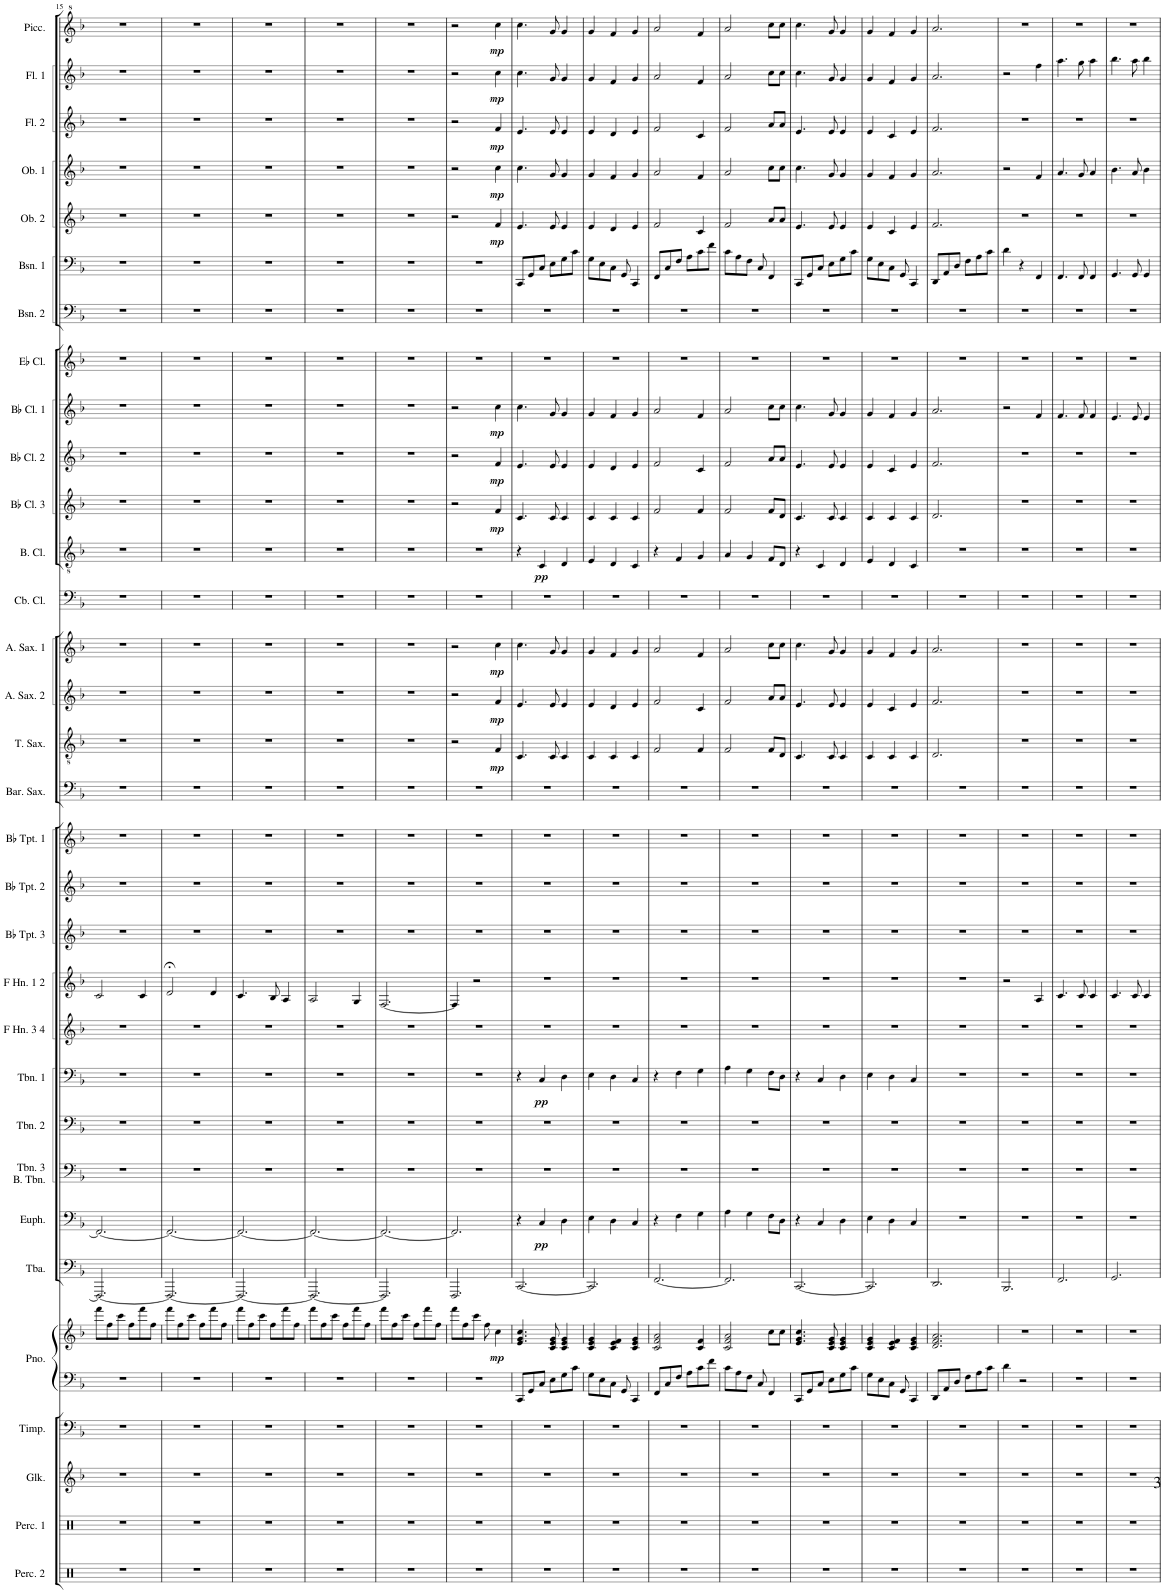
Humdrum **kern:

**kern	**kern	**kern	**kern	**kern	**kern	**dynam	**kern	**kern	**dynam	**kern	**kern	**kern	**dynam	**kern	**kern	**kern	**kern	**kern	**kern	**kern	**dynam	**kern	**dynam	**kern	**dynam	**kern	**kern	**dynam	**kern	**dynam	**kern	**dynam	**kern	**dynam	**kern	**kern	**kern	**kern	**dynam	**kern	**dynam	**kern	**dynam	**kern	**dynam	**kern	**dynam
*part32	*part31	*part30	*part29	*part28	*part28	*part28	*part27	*part26	*part26	*part25	*part24	*part23	*part23	*part22	*part21	*part20	*part19	*part18	*part17	*part16	*part16	*part15	*part15	*part14	*part14	*part13	*part12	*part12	*part11	*part11	*part10	*part10	*part9	*part9	*part8	*part7	*part6	*part5	*part5	*part4	*part4	*part3	*part3	*part2	*part2	*part1	*part1
*staff33	*staff32	*staff31	*staff30	*staff29	*staff28	*staff28/29	*staff27	*staff26	*staff26	*staff25	*staff24	*staff23	*staff23	*staff22	*staff21	*staff20	*staff19	*staff18	*staff17	*staff16	*staff16	*staff15	*staff15	*staff14	*staff14	*staff13	*staff12	*staff12	*staff11	*staff11	*staff10	*staff10	*staff9	*staff9	*staff8	*staff7	*staff6	*staff5	*staff5	*staff4	*staff4	*staff3	*staff3	*staff2	*staff2	*staff1	*staff1
*I"Percussion 2	*I"Percussion 1	*I"Glockenspiel	*I"Timpani	*I"Grand Piano	*	*	*I"Tuba	*I"Euphonium	*	*I"Trombone 3 &amp; Bass Trombone	*I"Trombone 2	*I"Trombone 1	*	*I"F Horn 3 &amp; 4	*I"F Horn 1 &amp; 2	*I"Bb Trumpet 3	*I"Bb Trumpet 2	*I"Bb Trumpet 1	*I"Baritone Saxophone	*I"Tenor Saxophone	*	*I"Alto Saxophone 2	*	*I"Alto Saxophone 1	*	*I"Contrabass Clarinet	*I"Bass Clarinet	*	*I"Bb Clarinet 3	*	*I"Bb Clarinet 2	*	*I"Bb Clarinet 1	*	*I"Eb Clarinet	*I"Bassoon 2	*I"Bassoon 1	*I"Oboe 2	*	*I"Oboe 1	*	*I"Flute 2	*	*I"Flute 1	*	*I"Piccolo	*
*I'Perc. 2	*I'Perc. 1	*I'Glk.	*I'Timp.	*I'Pno.	*	*	*I'Tba.	*I'Euph.	*	*I'Tbn. 3 B. Tbn.	*I'Tbn. 2	*I'Tbn. 1	*	*I'F Hn. 3 4	*I'F Hn. 1 2	*I'Bb Tpt. 3	*I'Bb Tpt. 2	*I'Bb Tpt. 1	*I'Bar. Sax.	*I'T. Sax.	*	*I'A. Sax. 2	*	*I'A. Sax. 1	*	*I'Cb. Cl.	*I'B. Cl.	*	*I'Bb Cl. 3	*	*I'Bb Cl. 2	*	*I'Bb Cl. 1	*	*I'Eb Cl.	*I'Bsn. 2	*I'Bsn. 1	*I'Ob. 2	*	*I'Ob. 1	*	*I'Fl. 2	*	*I'Fl. 1	*	*I'Picc.	*
!!LO:PB:g=z
*clefX	*clefX	*clefG2	*clefF4	*clefF4	*clefG2	*	*clefF4	*clefF4	*	*clefF4	*clefF4	*clefF4	*	*clefG2	*clefG2	*clefG2	*clefG2	*clefG2	*clefF4	*clefGv2	*	*clefG2	*	*clefG2	*	*clefF4	*clefGv2	*	*clefG2	*	*clefG2	*	*clefG2	*	*clefG2	*clefF4	*clefF4	*clefG2	*	*clefG2	*	*clefG2	*	*clefG2	*	*clefG^2	*
*	*	*	*	*	*	*	*	*	*	*	*	*	*	*ITrd4c7	*ITrd4c7	*ITrd1c2	*ITrd1c2	*ITrd1c2	*ITrd12c21	*ITrd8c14	*	*ITrd5c9	*	*ITrd5c9	*	*ITrd1c2	*ITrd8c14	*	*ITrd1c2	*	*ITrd1c2	*	*ITrd1c2	*	*ITrd1c2	*	*	*	*	*	*	*	*	*	*	*ITrd-7c-12	*
*k[]	*k[]	*k[b-]	*k[b-]	*k[b-]	*k[b-]	*	*k[b-]	*k[b-]	*	*k[b-]	*k[b-]	*k[b-]	*	*k[b-]	*k[b-]	*k[b-]	*k[b-]	*k[b-]	*k[b-]	*k[b-]	*	*k[b-]	*	*k[b-]	*	*k[b-]	*k[b-]	*	*k[b-]	*	*k[b-]	*	*k[b-]	*	*k[b-]	*k[b-]	*k[b-]	*k[b-]	*	*k[b-]	*	*k[b-]	*	*k[b-]	*	*k[b-]	*
*M6/8	*M6/8	*M6/8	*M6/8	*M6/8	*M6/8	*	*M6/8	*M6/8	*	*M6/8	*M6/8	*M6/8	*	*M6/8	*M6/8	*M6/8	*M6/8	*M6/8	*M6/8	*M6/8	*	*M6/8	*	*M6/8	*	*M6/8	*M6/8	*	*M6/8	*	*M6/8	*	*M6/8	*	*M6/8	*M6/8	*M6/8	*M6/8	*	*M6/8	*	*M6/8	*	*M6/8	*	*M6/8	*
=15	=15	=15	=15	=15	=15	=15	=15	=15	=15	=15	=15	=15	=15	=15	=15	=15	=15	=15	=15	=15	=15	=15	=15	=15	=15	=15	=15	=15	=15	=15	=15	=15	=15	=15	=15	=15	=15	=15	=15	=15	=15	=15	=15	=15	=15	=15	=15
2.r	2.r	2.r	2.r	2.r	8fff\L	.	2.FFF/_	2.FF/_	.	2.r	2.r	2.r	.	2.r	2c/	2.r	2.r	2.r	2.r	2.r	.	2.r	.	2.r	.	2.r	2.r	.	2.r	.	2.r	.	2.r	.	2.r	2.r	2.r	2.r	.	2.r	.	2.r	.	2.r	.	2.r	.
.	.	.	.	.	8ff\	.	.	.	.	.	.	.	.	.	.	.	.	.	.	.	.	.	.	.	.	.	.	.	.	.	.	.	.	.	.	.	.	.	.	.	.	.	.	.	.	.	.
.	.	.	.	.	8ccc\J	.	.	.	.	.	.	.	.	.	.	.	.	.	.	.	.	.	.	.	.	.	.	.	.	.	.	.	.	.	.	.	.	.	.	.	.	.	.	.	.	.	.
.	.	.	.	.	8ff\L	.	.	.	.	.	.	.	.	.	.	.	.	.	.	.	.	.	.	.	.	.	.	.	.	.	.	.	.	.	.	.	.	.	.	.	.	.	.	.	.	.	.
.	.	.	.	.	8fff\	.	.	.	.	.	.	.	.	.	4c/	.	.	.	.	.	.	.	.	.	.	.	.	.	.	.	.	.	.	.	.	.	.	.	.	.	.	.	.	.	.	.	.
.	.	.	.	.	8ff\J	.	.	.	.	.	.	.	.	.	.	.	.	.	.	.	.	.	.	.	.	.	.	.	.	.	.	.	.	.	.	.	.	.	.	.	.	.	.	.	.	.	.
=16	=16	=16	=16	=16	=16	=16	=16	=16	=16	=16	=16	=16	=16	=16	=16	=16	=16	=16	=16	=16	=16	=16	=16	=16	=16	=16	=16	=16	=16	=16	=16	=16	=16	=16	=16	=16	=16	=16	=16	=16	=16	=16	=16	=16	=16	=16	=16
2.r	2.r	2.r	2.r	2.r	8fff\L	.	2.FFF/_	2.FF/_	.	2.r	2.r	2.r	.	2.r	2d;</	2.r	2.r	2.r	2.r	2.r	.	2.r	.	2.r	.	2.r	2.r	.	2.r	.	2.r	.	2.r	.	2.r	2.r	2.r	2.r	.	2.r	.	2.r	.	2.r	.	2.r	.
.	.	.	.	.	8ff\	.	.	.	.	.	.	.	.	.	.	.	.	.	.	.	.	.	.	.	.	.	.	.	.	.	.	.	.	.	.	.	.	.	.	.	.	.	.	.	.	.	.
.	.	.	.	.	8ccc\J	.	.	.	.	.	.	.	.	.	.	.	.	.	.	.	.	.	.	.	.	.	.	.	.	.	.	.	.	.	.	.	.	.	.	.	.	.	.	.	.	.	.
.	.	.	.	.	8ff\L	.	.	.	.	.	.	.	.	.	.	.	.	.	.	.	.	.	.	.	.	.	.	.	.	.	.	.	.	.	.	.	.	.	.	.	.	.	.	.	.	.	.
.	.	.	.	.	8fff\	.	.	.	.	.	.	.	.	.	4d/	.	.	.	.	.	.	.	.	.	.	.	.	.	.	.	.	.	.	.	.	.	.	.	.	.	.	.	.	.	.	.	.
.	.	.	.	.	8ff\J	.	.	.	.	.	.	.	.	.	.	.	.	.	.	.	.	.	.	.	.	.	.	.	.	.	.	.	.	.	.	.	.	.	.	.	.	.	.	.	.	.	.
=17	=17	=17	=17	=17	=17	=17	=17	=17	=17	=17	=17	=17	=17	=17	=17	=17	=17	=17	=17	=17	=17	=17	=17	=17	=17	=17	=17	=17	=17	=17	=17	=17	=17	=17	=17	=17	=17	=17	=17	=17	=17	=17	=17	=17	=17	=17	=17
2.r	2.r	2.r	2.r	2.r	8fff\L	.	2.FFF/_	2.FF/_	.	2.r	2.r	2.r	.	2.r	4.c/	2.r	2.r	2.r	2.r	2.r	.	2.r	.	2.r	.	2.r	2.r	.	2.r	.	2.r	.	2.r	.	2.r	2.r	2.r	2.r	.	2.r	.	2.r	.	2.r	.	2.r	.
.	.	.	.	.	8ff\	.	.	.	.	.	.	.	.	.	.	.	.	.	.	.	.	.	.	.	.	.	.	.	.	.	.	.	.	.	.	.	.	.	.	.	.	.	.	.	.	.	.
.	.	.	.	.	8ccc\J	.	.	.	.	.	.	.	.	.	.	.	.	.	.	.	.	.	.	.	.	.	.	.	.	.	.	.	.	.	.	.	.	.	.	.	.	.	.	.	.	.	.
.	.	.	.	.	8ff\L	.	.	.	.	.	.	.	.	.	8B-/	.	.	.	.	.	.	.	.	.	.	.	.	.	.	.	.	.	.	.	.	.	.	.	.	.	.	.	.	.	.	.	.
.	.	.	.	.	8fff\	.	.	.	.	.	.	.	.	.	4A/	.	.	.	.	.	.	.	.	.	.	.	.	.	.	.	.	.	.	.	.	.	.	.	.	.	.	.	.	.	.	.	.
.	.	.	.	.	8ff\J	.	.	.	.	.	.	.	.	.	.	.	.	.	.	.	.	.	.	.	.	.	.	.	.	.	.	.	.	.	.	.	.	.	.	.	.	.	.	.	.	.	.
=18	=18	=18	=18	=18	=18	=18	=18	=18	=18	=18	=18	=18	=18	=18	=18	=18	=18	=18	=18	=18	=18	=18	=18	=18	=18	=18	=18	=18	=18	=18	=18	=18	=18	=18	=18	=18	=18	=18	=18	=18	=18	=18	=18	=18	=18	=18	=18
2.r	2.r	2.r	2.r	2.r	8fff\L	.	2.FFF/_	2.FF/_	.	2.r	2.r	2.r	.	2.r	2A/	2.r	2.r	2.r	2.r	2.r	.	2.r	.	2.r	.	2.r	2.r	.	2.r	.	2.r	.	2.r	.	2.r	2.r	2.r	2.r	.	2.r	.	2.r	.	2.r	.	2.r	.
.	.	.	.	.	8ff\	.	.	.	.	.	.	.	.	.	.	.	.	.	.	.	.	.	.	.	.	.	.	.	.	.	.	.	.	.	.	.	.	.	.	.	.	.	.	.	.	.	.
.	.	.	.	.	8ccc\J	.	.	.	.	.	.	.	.	.	.	.	.	.	.	.	.	.	.	.	.	.	.	.	.	.	.	.	.	.	.	.	.	.	.	.	.	.	.	.	.	.	.
.	.	.	.	.	8ff\L	.	.	.	.	.	.	.	.	.	.	.	.	.	.	.	.	.	.	.	.	.	.	.	.	.	.	.	.	.	.	.	.	.	.	.	.	.	.	.	.	.	.
.	.	.	.	.	8fff\	.	.	.	.	.	.	.	.	.	4G/	.	.	.	.	.	.	.	.	.	.	.	.	.	.	.	.	.	.	.	.	.	.	.	.	.	.	.	.	.	.	.	.
.	.	.	.	.	8ff\J	.	.	.	.	.	.	.	.	.	.	.	.	.	.	.	.	.	.	.	.	.	.	.	.	.	.	.	.	.	.	.	.	.	.	.	.	.	.	.	.	.	.
=19	=19	=19	=19	=19	=19	=19	=19	=19	=19	=19	=19	=19	=19	=19	=19	=19	=19	=19	=19	=19	=19	=19	=19	=19	=19	=19	=19	=19	=19	=19	=19	=19	=19	=19	=19	=19	=19	=19	=19	=19	=19	=19	=19	=19	=19	=19	=19
2.r	2.r	2.r	2.r	2.r	8fff\L	.	2.FFF/]	2.FF/_	.	2.r	2.r	2.r	.	2.r	[2.F/	2.r	2.r	2.r	2.r	2.r	.	2.r	.	2.r	.	2.r	2.r	.	2.r	.	2.r	.	2.r	.	2.r	2.r	2.r	2.r	.	2.r	.	2.r	.	2.r	.	2.r	.
.	.	.	.	.	8ff\	.	.	.	.	.	.	.	.	.	.	.	.	.	.	.	.	.	.	.	.	.	.	.	.	.	.	.	.	.	.	.	.	.	.	.	.	.	.	.	.	.	.
.	.	.	.	.	8ccc\J	.	.	.	.	.	.	.	.	.	.	.	.	.	.	.	.	.	.	.	.	.	.	.	.	.	.	.	.	.	.	.	.	.	.	.	.	.	.	.	.	.	.
.	.	.	.	.	8ff\L	.	.	.	.	.	.	.	.	.	.	.	.	.	.	.	.	.	.	.	.	.	.	.	.	.	.	.	.	.	.	.	.	.	.	.	.	.	.	.	.	.	.
.	.	.	.	.	8fff\	.	.	.	.	.	.	.	.	.	.	.	.	.	.	.	.	.	.	.	.	.	.	.	.	.	.	.	.	.	.	.	.	.	.	.	.	.	.	.	.	.	.
.	.	.	.	.	8ff\J	.	.	.	.	.	.	.	.	.	.	.	.	.	.	.	.	.	.	.	.	.	.	.	.	.	.	.	.	.	.	.	.	.	.	.	.	.	.	.	.	.	.
=20	=20	=20	=20	=20	=20	=20	=20	=20	=20	=20	=20	=20	=20	=20	=20	=20	=20	=20	=20	=20	=20	=20	=20	=20	=20	=20	=20	=20	=20	=20	=20	=20	=20	=20	=20	=20	=20	=20	=20	=20	=20	=20	=20	=20	=20	=20	=20
2.r	2.r	2.r	2.r	2.r	8fff\L	.	2.FFF/	2.FF/]	.	2.r	2.r	2.r	.	2.r	4F/]	2.r	2.r	2.r	2.r	2r	.	2r	.	2r	.	2.r	2.r	.	2r	.	2r	.	2r	.	2.r	2.r	2.r	2r	.	2r	.	2r	.	2r	.	2r	.
.	.	.	.	.	8ff\	.	.	.	.	.	.	.	.	.	.	.	.	.	.	.	.	.	.	.	.	.	.	.	.	.	.	.	.	.	.	.	.	.	.	.	.	.	.	.	.	.	.
.	.	.	.	.	8ccc\J	.	.	.	.	.	.	.	.	.	2r	.	.	.	.	.	.	.	.	.	.	.	.	.	.	.	.	.	.	.	.	.	.	.	.	.	.	.	.	.	.	.	.
.	.	.	.	.	8ff\	.	.	.	.	.	.	.	.	.	.	.	.	.	.	.	.	.	.	.	.	.	.	.	.	.	.	.	.	.	.	.	.	.	.	.	.	.	.	.	.	.	.
!	!	!	!	!	!	!LO:DY:b	!	!	!	!	!	!	!	!	!	!	!	!	!	!	!LO:DY:b	!	!LO:DY:b	!	!LO:DY:b	!	!	!	!	!LO:DY:b	!	!LO:DY:b	!	!LO:DY:b	!	!	!	!	!LO:DY:b	!	!LO:DY:b	!	!LO:DY:b	!	!LO:DY:b	!	!LO:DY:b
.	.	.	.	.	4cc\	mp	.	.	.	.	.	.	.	.	.	.	.	.	.	4F/	mp	4f/	mp	4cc\	mp	.	.	.	4f/	mp	4f/	mp	4cc\	mp	.	.	.	4f/	mp	4cc\	mp	4f/	mp	4cc\	mp	4ccc\	mp
=21	=21	=21	=21	=21	=21	=21	=21	=21	=21	=21	=21	=21	=21	=21	=21	=21	=21	=21	=21	=21	=21	=21	=21	=21	=21	=21	=21	=21	=21	=21	=21	=21	=21	=21	=21	=21	=21	=21	=21	=21	=21	=21	=21	=21	=21	=21	=21
2.r	2.r	2.r	2.r	8CC/L	4.e/ 4.g/ 4.cc/	.	[2.CC/	4r	.	2.r	2.r	4r	.	2.r	2.r	2.r	2.r	2.r	2.r	4.C/	.	4.e/	.	4.cc\	.	2.r	4r	.	4.c/	.	4.e/	.	4.cc\	.	2.r	2.r	8CC/L	4.e/	.	4.cc\	.	4.e/	.	4.cc\	.	4.ccc\	.
.	.	.	.	8GG/	.	.	.	.	.	.	.	.	.	.	.	.	.	.	.	.	.	.	.	.	.	.	.	.	.	.	.	.	.	.	.	.	8GG/	.	.	.	.	.	.	.	.	.	.
!	!	!	!	!	!	!	!	!	!LO:DY:b	!	!	!	!LO:DY:b	!	!	!	!	!	!	!	!	!	!	!	!	!	!	!LO:DY:b	!	!	!	!	!	!	!	!	!	!	!	!	!	!	!	!	!	!	!
.	.	.	.	8C/J	.	.	.	4C/	pp	.	.	4C/	pp	.	.	.	.	.	.	.	.	.	.	.	.	.	4C/	pp	.	.	.	.	.	.	.	.	8C/J	.	.	.	.	.	.	.	.	.	.
.	.	.	.	8E\L	8c/ 8e/ 8g/	.	.	.	.	.	.	.	.	.	.	.	.	.	.	8C/	.	8e/	.	8g/	.	.	.	.	8c/	.	8e/	.	8g/	.	.	.	8E\L	8e/	.	8g/	.	8e/	.	8g/	.	8gg/	.
.	.	.	.	8G\	4c/ 4e/ 4g/	.	.	4D\	.	.	.	4D\	.	.	.	.	.	.	.	4C/	.	4e/	.	4g/	.	.	4D/	.	4c/	.	4e/	.	4g/	.	.	.	8G\	4e/	.	4g/	.	4e/	.	4g/	.	4gg/	.
.	.	.	.	8c\J	.	.	.	.	.	.	.	.	.	.	.	.	.	.	.	.	.	.	.	.	.	.	.	.	.	.	.	.	.	.	.	.	8c\J	.	.	.	.	.	.	.	.	.	.
=22	=22	=22	=22	=22	=22	=22	=22	=22	=22	=22	=22	=22	=22	=22	=22	=22	=22	=22	=22	=22	=22	=22	=22	=22	=22	=22	=22	=22	=22	=22	=22	=22	=22	=22	=22	=22	=22	=22	=22	=22	=22	=22	=22	=22	=22	=22	=22
2.r	2.r	2.r	2.r	8G\L	4c/ 4e/ 4g/	.	2.CC/]	4E\	.	2.r	2.r	4E\	.	2.r	2.r	2.r	2.r	2.r	2.r	4C/	.	4e/	.	4g/	.	2.r	4E/	.	4c/	.	4e/	.	4g/	.	2.r	2.r	8G\L	4e/	.	4g/	.	4e/	.	4g/	.	4gg/	.
.	.	.	.	8E\	.	.	.	.	.	.	.	.	.	.	.	.	.	.	.	.	.	.	.	.	.	.	.	.	.	.	.	.	.	.	.	.	8E\	.	.	.	.	.	.	.	.	.	.
.	.	.	.	8C\J	4c/ 4e/ 4f/	.	.	4D\	.	.	.	4D\	.	.	.	.	.	.	.	4C/	.	4d/	.	4f/	.	.	4D/	.	4c/	.	4d/	.	4f/	.	.	.	8C\J	4d/	.	4f/	.	4d/	.	4f/	.	4ff/	.
.	.	.	.	8GG/	.	.	.	.	.	.	.	.	.	.	.	.	.	.	.	.	.	.	.	.	.	.	.	.	.	.	.	.	.	.	.	.	8GG/	.	.	.	.	.	.	.	.	.	.
.	.	.	.	4CC/	4c/ 4e/ 4g/	.	.	4C/	.	.	.	4C/	.	.	.	.	.	.	.	4C/	.	4e/	.	4g/	.	.	4C/	.	4c/	.	4e/	.	4g/	.	.	.	4CC/	4e/	.	4g/	.	4e/	.	4g/	.	4gg/	.
=23	=23	=23	=23	=23	=23	=23	=23	=23	=23	=23	=23	=23	=23	=23	=23	=23	=23	=23	=23	=23	=23	=23	=23	=23	=23	=23	=23	=23	=23	=23	=23	=23	=23	=23	=23	=23	=23	=23	=23	=23	=23	=23	=23	=23	=23	=23	=23
2.r	2.r	2.r	2.r	8FF/L	2c/ 2f/ 2a/	.	[2.FF/	4r	.	2.r	2.r	4r	.	2.r	2.r	2.r	2.r	2.r	2.r	2F/	.	2f/	.	2a/	.	2.r	4r	.	2f/	.	2f/	.	2a/	.	2.r	2.r	8FF/L	2f/	.	2a/	.	2f/	.	2a/	.	2aa/	.
.	.	.	.	8C/	.	.	.	.	.	.	.	.	.	.	.	.	.	.	.	.	.	.	.	.	.	.	.	.	.	.	.	.	.	.	.	.	8C/	.	.	.	.	.	.	.	.	.	.
.	.	.	.	8F/J	.	.	.	4F\	.	.	.	4F\	.	.	.	.	.	.	.	.	.	.	.	.	.	.	4F/	.	.	.	.	.	.	.	.	.	8F/J	.	.	.	.	.	.	.	.	.	.
.	.	.	.	8A\L	.	.	.	.	.	.	.	.	.	.	.	.	.	.	.	.	.	.	.	.	.	.	.	.	.	.	.	.	.	.	.	.	8A\L	.	.	.	.	.	.	.	.	.	.
.	.	.	.	8c\	4c/ 4f/	.	.	4G\	.	.	.	4G\	.	.	.	.	.	.	.	4F/	.	4c/	.	4f/	.	.	4G/	.	4f/	.	4c/	.	4f/	.	.	.	8c\	4c/	.	4f/	.	4c/	.	4f/	.	4ff/	.
.	.	.	.	8f\J	.	.	.	.	.	.	.	.	.	.	.	.	.	.	.	.	.	.	.	.	.	.	.	.	.	.	.	.	.	.	.	.	8f\J	.	.	.	.	.	.	.	.	.	.
=24	=24	=24	=24	=24	=24	=24	=24	=24	=24	=24	=24	=24	=24	=24	=24	=24	=24	=24	=24	=24	=24	=24	=24	=24	=24	=24	=24	=24	=24	=24	=24	=24	=24	=24	=24	=24	=24	=24	=24	=24	=24	=24	=24	=24	=24	=24	=24
2.r	2.r	2.r	2.r	8c\L	2c/ 2f/ 2a/	.	2.FF/]	4A\	.	2.r	2.r	4A\	.	2.r	2.r	2.r	2.r	2.r	2.r	2F/	.	2f/	.	2a/	.	2.r	4A/	.	2f/	.	2f/	.	2a/	.	2.r	2.r	8c\L	2f/	.	2a/	.	2f/	.	2a/	.	2aa/	.
.	.	.	.	8A\	.	.	.	.	.	.	.	.	.	.	.	.	.	.	.	.	.	.	.	.	.	.	.	.	.	.	.	.	.	.	.	.	8A\	.	.	.	.	.	.	.	.	.	.
.	.	.	.	8F\J	.	.	.	4G\	.	.	.	4G\	.	.	.	.	.	.	.	.	.	.	.	.	.	.	4G/	.	.	.	.	.	.	.	.	.	8F\J	.	.	.	.	.	.	.	.	.	.
.	.	.	.	8C/	.	.	.	.	.	.	.	.	.	.	.	.	.	.	.	.	.	.	.	.	.	.	.	.	.	.	.	.	.	.	.	.	8C/	.	.	.	.	.	.	.	.	.	.
.	.	.	.	4FF/	8cc\L	.	.	8F\L	.	.	.	8F\L	.	.	.	.	.	.	.	8F/L	.	8a/L	.	8cc\L	.	.	8F/L	.	8f/L	.	8a/L	.	8cc\L	.	.	.	4FF/	8a/L	.	8cc\L	.	8a/L	.	8cc\L	.	8ccc\L	.
.	.	.	.	.	8cc\J	.	.	8D\J	.	.	.	8D\J	.	.	.	.	.	.	.	8D/J	.	8a/J	.	8cc\J	.	.	8D/J	.	8d/J	.	8a/J	.	8cc\J	.	.	.	.	8a/J	.	8cc\J	.	8a/J	.	8cc\J	.	8ccc\J	.
=25	=25	=25	=25	=25	=25	=25	=25	=25	=25	=25	=25	=25	=25	=25	=25	=25	=25	=25	=25	=25	=25	=25	=25	=25	=25	=25	=25	=25	=25	=25	=25	=25	=25	=25	=25	=25	=25	=25	=25	=25	=25	=25	=25	=25	=25	=25	=25
2.r	2.r	2.r	2.r	8CC/L	4.e/ 4.g/ 4.cc/	.	[2.CC/	4r	.	2.r	2.r	4r	.	2.r	2.r	2.r	2.r	2.r	2.r	4.C/	.	4.e/	.	4.cc\	.	2.r	4r	.	4.c/	.	4.e/	.	4.cc\	.	2.r	2.r	8CC/L	4.e/	.	4.cc\	.	4.e/	.	4.cc\	.	4.ccc\	.
.	.	.	.	8GG/	.	.	.	.	.	.	.	.	.	.	.	.	.	.	.	.	.	.	.	.	.	.	.	.	.	.	.	.	.	.	.	.	8GG/	.	.	.	.	.	.	.	.	.	.
.	.	.	.	8C/J	.	.	.	4C/	.	.	.	4C/	.	.	.	.	.	.	.	.	.	.	.	.	.	.	4C/	.	.	.	.	.	.	.	.	.	8C/J	.	.	.	.	.	.	.	.	.	.
.	.	.	.	8E\L	8c/ 8e/ 8g/	.	.	.	.	.	.	.	.	.	.	.	.	.	.	8C/	.	8e/	.	8g/	.	.	.	.	8c/	.	8e/	.	8g/	.	.	.	8E\L	8e/	.	8g/	.	8e/	.	8g/	.	8gg/	.
.	.	.	.	8G\	4c/ 4e/ 4g/	.	.	4D\	.	.	.	4D\	.	.	.	.	.	.	.	4C/	.	4e/	.	4g/	.	.	4D/	.	4c/	.	4e/	.	4g/	.	.	.	8G\	4e/	.	4g/	.	4e/	.	4g/	.	4gg/	.
.	.	.	.	8c\J	.	.	.	.	.	.	.	.	.	.	.	.	.	.	.	.	.	.	.	.	.	.	.	.	.	.	.	.	.	.	.	.	8c\J	.	.	.	.	.	.	.	.	.	.
=26	=26	=26	=26	=26	=26	=26	=26	=26	=26	=26	=26	=26	=26	=26	=26	=26	=26	=26	=26	=26	=26	=26	=26	=26	=26	=26	=26	=26	=26	=26	=26	=26	=26	=26	=26	=26	=26	=26	=26	=26	=26	=26	=26	=26	=26	=26	=26
2.r	2.r	2.r	2.r	8G\L	4c/ 4e/ 4g/	.	2.CC/]	4E\	.	2.r	2.r	4E\	.	2.r	2.r	2.r	2.r	2.r	2.r	4C/	.	4e/	.	4g/	.	2.r	4E/	.	4c/	.	4e/	.	4g/	.	2.r	2.r	8G\L	4e/	.	4g/	.	4e/	.	4g/	.	4gg/	.
.	.	.	.	8E\	.	.	.	.	.	.	.	.	.	.	.	.	.	.	.	.	.	.	.	.	.	.	.	.	.	.	.	.	.	.	.	.	8E\	.	.	.	.	.	.	.	.	.	.
.	.	.	.	8C\J	4c/ 4e/ 4f/	.	.	4D\	.	.	.	4D\	.	.	.	.	.	.	.	4C/	.	4c/	.	4f/	.	.	4D/	.	4c/	.	4c/	.	4f/	.	.	.	8C\J	4c/	.	4f/	.	4c/	.	4f/	.	4ff/	.
.	.	.	.	8GG/	.	.	.	.	.	.	.	.	.	.	.	.	.	.	.	.	.	.	.	.	.	.	.	.	.	.	.	.	.	.	.	.	8GG/	.	.	.	.	.	.	.	.	.	.
.	.	.	.	4CC/	4c/ 4e/ 4g/	.	.	4C/	.	.	.	4C/	.	.	.	.	.	.	.	4C/	.	4e/	.	4g/	.	.	4C/	.	4c/	.	4e/	.	4g/	.	.	.	4CC/	4e/	.	4g/	.	4e/	.	4g/	.	4gg/	.
=27	=27	=27	=27	=27	=27	=27	=27	=27	=27	=27	=27	=27	=27	=27	=27	=27	=27	=27	=27	=27	=27	=27	=27	=27	=27	=27	=27	=27	=27	=27	=27	=27	=27	=27	=27	=27	=27	=27	=27	=27	=27	=27	=27	=27	=27	=27	=27
2.r	2.r	2.r	2.r	8DD/L	2.d/ 2.f/ 2.a/	.	2.DD/	2.r	.	2.r	2.r	2.r	.	2.r	2.r	2.r	2.r	2.r	2.r	2.D/	.	2.f/	.	2.a/	.	2.r	2.r	.	2.d/	.	2.f/	.	2.a/	.	2.r	2.r	8DD/L	2.f/	.	2.a/	.	2.f/	.	2.a/	.	2.aa/	.
.	.	.	.	8AA/	.	.	.	.	.	.	.	.	.	.	.	.	.	.	.	.	.	.	.	.	.	.	.	.	.	.	.	.	.	.	.	.	8AA/	.	.	.	.	.	.	.	.	.	.
.	.	.	.	8D/J	.	.	.	.	.	.	.	.	.	.	.	.	.	.	.	.	.	.	.	.	.	.	.	.	.	.	.	.	.	.	.	.	8D/J	.	.	.	.	.	.	.	.	.	.
.	.	.	.	8F\L	.	.	.	.	.	.	.	.	.	.	.	.	.	.	.	.	.	.	.	.	.	.	.	.	.	.	.	.	.	.	.	.	8F\L	.	.	.	.	.	.	.	.	.	.
.	.	.	.	8A\	.	.	.	.	.	.	.	.	.	.	.	.	.	.	.	.	.	.	.	.	.	.	.	.	.	.	.	.	.	.	.	.	8A\	.	.	.	.	.	.	.	.	.	.
.	.	.	.	8c\J	.	.	.	.	.	.	.	.	.	.	.	.	.	.	.	.	.	.	.	.	.	.	.	.	.	.	.	.	.	.	.	.	8c\J	.	.	.	.	.	.	.	.	.	.
=28	=28	=28	=28	=28	=28	=28	=28	=28	=28	=28	=28	=28	=28	=28	=28	=28	=28	=28	=28	=28	=28	=28	=28	=28	=28	=28	=28	=28	=28	=28	=28	=28	=28	=28	=28	=28	=28	=28	=28	=28	=28	=28	=28	=28	=28	=28	=28
2.r	2.r	2.r	2.r	4d\	2.r	.	2.BBB-/	2.r	.	2.r	2.r	2.r	.	2.r	2r	2.r	2.r	2.r	2.r	2.r	.	2.r	.	2.r	.	2.r	2.r	.	2.r	.	2.r	.	2r	.	2.r	2.r	4d\	2.r	.	2r	.	2.r	.	2r	.	2.r	.
.	.	.	.	2r	.	.	.	.	.	.	.	.	.	.	.	.	.	.	.	.	.	.	.	.	.	.	.	.	.	.	.	.	.	.	.	.	4r	.	.	.	.	.	.	.	.	.	.
.	.	.	.	.	.	.	.	.	.	.	.	.	.	.	4A/	.	.	.	.	.	.	.	.	.	.	.	.	.	.	.	.	.	4f/	.	.	.	4FF/	.	.	4f/	.	.	.	4ff\	.	.	.
=29	=29	=29	=29	=29	=29	=29	=29	=29	=29	=29	=29	=29	=29	=29	=29	=29	=29	=29	=29	=29	=29	=29	=29	=29	=29	=29	=29	=29	=29	=29	=29	=29	=29	=29	=29	=29	=29	=29	=29	=29	=29	=29	=29	=29	=29	=29	=29
2.r	2.r	2.r	2.r	2.r	2.r	.	2.FF/	2.r	.	2.r	2.r	2.r	.	2.r	4.c/	2.r	2.r	2.r	2.r	2.r	.	2.r	.	2.r	.	2.r	2.r	.	2.r	.	2.r	.	4.f/	.	2.r	2.r	4.FF/	2.r	.	4.a/	.	2.r	.	4.aa\	.	2.r	.
.	.	.	.	.	.	.	.	.	.	.	.	.	.	.	8c/	.	.	.	.	.	.	.	.	.	.	.	.	.	.	.	.	.	8f/	.	.	.	8FF/	.	.	8g/	.	.	.	8gg\	.	.	.
.	.	.	.	.	.	.	.	.	.	.	.	.	.	.	4c/	.	.	.	.	.	.	.	.	.	.	.	.	.	.	.	.	.	4f/	.	.	.	4FF/	.	.	4a/	.	.	.	4aa\	.	.	.
=30	=30	=30	=30	=30	=30	=30	=30	=30	=30	=30	=30	=30	=30	=30	=30	=30	=30	=30	=30	=30	=30	=30	=30	=30	=30	=30	=30	=30	=30	=30	=30	=30	=30	=30	=30	=30	=30	=30	=30	=30	=30	=30	=30	=30	=30	=30	=30
2.r	2.r	2.r	2.r	2.r	2.r	.	2.GG/	2.r	.	2.r	2.r	2.r	.	2.r	4.c/	2.r	2.r	2.r	2.r	2.r	.	2.r	.	2.r	.	2.r	2.r	.	2.r	.	2.r	.	4.e/	.	2.r	2.r	4.GG/	2.r	.	4.b-\	.	2.r	.	4.bb-\	.	2.r	.
.	.	.	.	.	.	.	.	.	.	.	.	.	.	.	8c/	.	.	.	.	.	.	.	.	.	.	.	.	.	.	.	.	.	8e/	.	.	.	8GG/	.	.	8a/	.	.	.	8aa\	.	.	.
.	.	.	.	.	.	.	.	.	.	.	.	.	.	.	4c/	.	.	.	.	.	.	.	.	.	.	.	.	.	.	.	.	.	4e/	.	.	.	4GG/	.	.	4b-\	.	.	.	4bb-\	.	.	.
=	=	=	=	=	=	=	=	=	=	=	=	=	=	=	=	=	=	=	=	=	=	=	=	=	=	=	=	=	=	=	=	=	=	=	=	=	=	=	=	=	=	=	=	=	=	=	=
*-	*-	*-	*-	*-	*-	*-	*-	*-	*-	*-	*-	*-	*-	*-	*-	*-	*-	*-	*-	*-	*-	*-	*-	*-	*-	*-	*-	*-	*-	*-	*-	*-	*-	*-	*-	*-	*-	*-	*-	*-	*-	*-	*-	*-	*-	*-	*-
